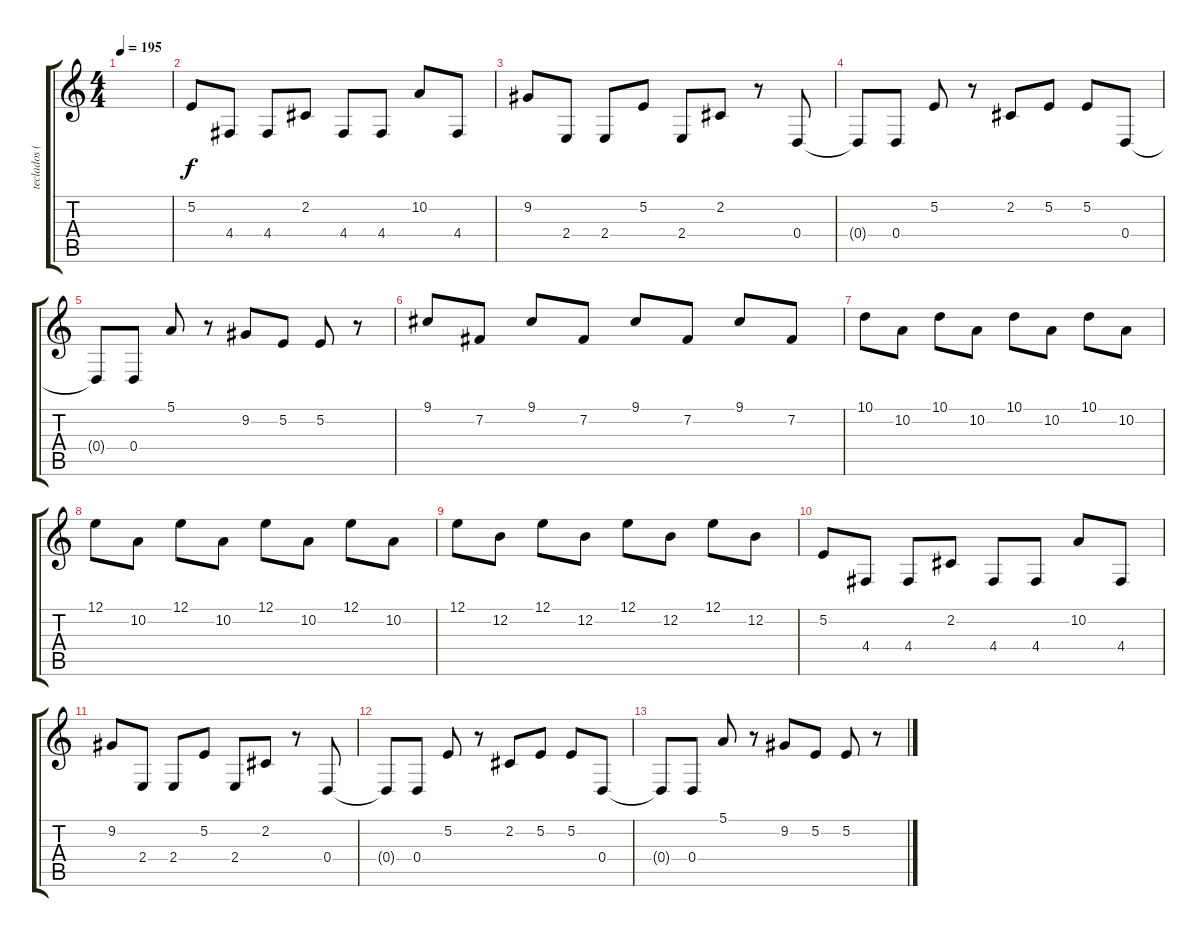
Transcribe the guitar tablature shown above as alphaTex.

\track ("teclados (lead 2)" "teclados (") {instrument lead1square}
\staff {score tabs}
\tuning (E4 B3 G3 D3 A2 E2) {hide}
\ts (4 4)
\tempo 195
\clef g2
\ks c
|
5.2.8 4.4.8 4.4.8 2.2.8 4.4.8 4.4.8 10.2.8 4.4.8 |
9.2.8 2.4.8 2.4.8 5.2.8 2.4.8 2.2.8 r.8 0.4.8 |
0.4{t}.8 0.4.8 5.2.8 r.8 2.2.8 5.2.8 5.2.8 0.4.8 |
0.4{t}.8 0.4.8 5.1.8 r.8 9.2.8 5.2.8 5.2.8 r.8 |
9.1.8 7.2.8 9.1.8 7.2.8 9.1.8 7.2.8 9.1.8 7.2.8 |
10.1.8 10.2.8 10.1.8 10.2.8 10.1.8 10.2.8 10.1.8 10.2.8 |
12.1.8 10.2.8 12.1.8 10.2.8 12.1.8 10.2.8 12.1.8 10.2.8 |
12.1.8 12.2.8 12.1.8 12.2.8 12.1.8 12.2.8 12.1.8 12.2.8 |
5.2.8 4.4.8 4.4.8 2.2.8 4.4.8 4.4.8 10.2.8 4.4.8 |
9.2.8 2.4.8 2.4.8 5.2.8 2.4.8 2.2.8 r.8 0.4.8 |
0.4{t}.8 0.4.8 5.2.8 r.8 2.2.8 5.2.8 5.2.8 0.4.8 |
0.4{t}.8 0.4.8 5.1.8 r.8 9.2.8 5.2.8 5.2.8 r.8
